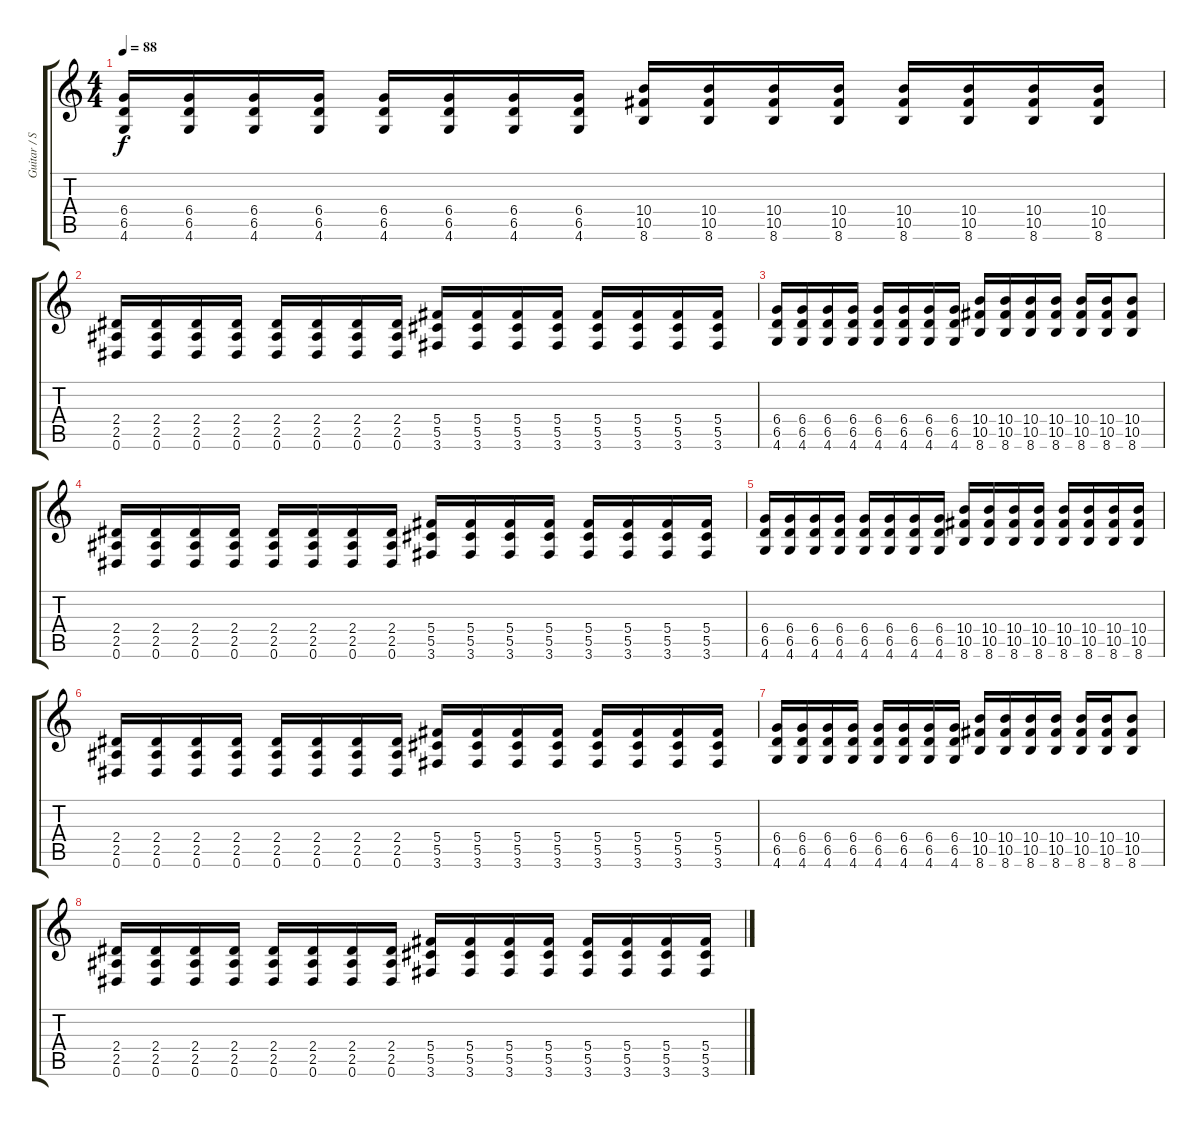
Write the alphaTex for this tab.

\track ("Guitar / Stef Carpenter" "Guitar / S") {instrument distortionguitar}
\staff {score tabs}
\tuning (Eb4 Bb3 Gb3 Db3 Ab2 Eb2) {hide}
\ts (4 4)
\tempo 88
\clef g2
\ks c
(6.4 6.5 4.6).16{dy f} (6.4 6.5 4.6).16 (6.4 6.5 4.6).16 (6.4 6.5 4.6).16 (6.4 6.5 4.6).16 (6.4 6.5 4.6).16 (6.4 6.5 4.6).16 (6.4 6.5 4.6).16 (10.4 10.5 8.6).16 (10.4 10.5 8.6).16 (10.4 10.5 8.6).16 (10.4 10.5 8.6).16 (10.4 10.5 8.6).16 (10.4 10.5 8.6).16 (10.4 10.5 8.6).16 (10.4 10.5 8.6).16 |
(2.4 2.5 0.6).16 (2.4 2.5 0.6).16 (2.4 2.5 0.6).16 (2.4 2.5 0.6).16 (2.4 2.5 0.6).16 (2.4 2.5 0.6).16 (2.4 2.5 0.6).16 (2.4 2.5 0.6).16 (5.4 5.5 3.6).16 (5.4 5.5 3.6).16 (5.4 5.5 3.6).16 (5.4 5.5 3.6).16 (5.4 5.5 3.6).16 (5.4 5.5 3.6).16 (5.4 5.5 3.6).16 (5.4 5.5 3.6).16 |
(6.4 6.5 4.6).16 (6.4 6.5 4.6).16 (6.4 6.5 4.6).16 (6.4 6.5 4.6).16 (6.4 6.5 4.6).16 (6.4 6.5 4.6).16 (6.4 6.5 4.6).16 (6.4 6.5 4.6).16 (10.4 10.5 8.6).16 (10.4 10.5 8.6).16 (10.4 10.5 8.6).16 (10.4 10.5 8.6).16 (10.4 10.5 8.6).16 (10.4 10.5 8.6).16 (10.4 10.5 8.6).8 |
(2.4 2.5 0.6).16 (2.4 2.5 0.6).16 (2.4 2.5 0.6).16 (2.4 2.5 0.6).16 (2.4 2.5 0.6).16 (2.4 2.5 0.6).16 (2.4 2.5 0.6).16 (2.4 2.5 0.6).16 (5.4 5.5 3.6).16 (5.4 5.5 3.6).16 (5.4 5.5 3.6).16 (5.4 5.5 3.6).16 (5.4 5.5 3.6).16 (5.4 5.5 3.6).16 (5.4 5.5 3.6).16 (5.4 5.5 3.6).16 |
(6.4 6.5 4.6).16 (6.4 6.5 4.6).16 (6.4 6.5 4.6).16 (6.4 6.5 4.6).16 (6.4 6.5 4.6).16 (6.4 6.5 4.6).16 (6.4 6.5 4.6).16 (6.4 6.5 4.6).16 (10.4 10.5 8.6).16 (10.4 10.5 8.6).16 (10.4 10.5 8.6).16 (10.4 10.5 8.6).16 (10.4 10.5 8.6).16 (10.4 10.5 8.6).16 (10.4 10.5 8.6).16 (10.4 10.5 8.6).16 |
(2.4 2.5 0.6).16 (2.4 2.5 0.6).16 (2.4 2.5 0.6).16 (2.4 2.5 0.6).16 (2.4 2.5 0.6).16 (2.4 2.5 0.6).16 (2.4 2.5 0.6).16 (2.4 2.5 0.6).16 (5.4 5.5 3.6).16 (5.4 5.5 3.6).16 (5.4 5.5 3.6).16 (5.4 5.5 3.6).16 (5.4 5.5 3.6).16 (5.4 5.5 3.6).16 (5.4 5.5 3.6).16 (5.4 5.5 3.6).16 |
(6.4 6.5 4.6).16 (6.4 6.5 4.6).16 (6.4 6.5 4.6).16 (6.4 6.5 4.6).16 (6.4 6.5 4.6).16 (6.4 6.5 4.6).16 (6.4 6.5 4.6).16 (6.4 6.5 4.6).16 (10.4 10.5 8.6).16 (10.4 10.5 8.6).16 (10.4 10.5 8.6).16 (10.4 10.5 8.6).16 (10.4 10.5 8.6).16 (10.4 10.5 8.6).16 (10.4 10.5 8.6).8 |
(2.4 2.5 0.6).16 (2.4 2.5 0.6).16 (2.4 2.5 0.6).16 (2.4 2.5 0.6).16 (2.4 2.5 0.6).16 (2.4 2.5 0.6).16 (2.4 2.5 0.6).16 (2.4 2.5 0.6).16 (5.4 5.5 3.6).16 (5.4 5.5 3.6).16 (5.4 5.5 3.6).16 (5.4 5.5 3.6).16 (5.4 5.5 3.6).16 (5.4 5.5 3.6).16 (5.4 5.5 3.6).16 (5.4 5.5 3.6).16
